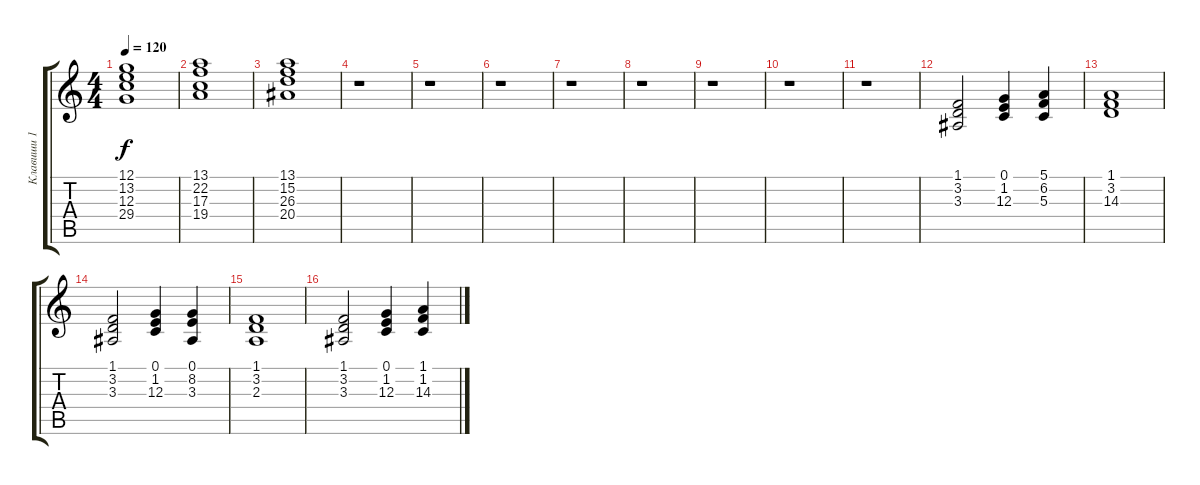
\track ("Клавиши 1" "Клавиши 1") {instrument choiraahs}
\staff {score tabs}
\tuning (E4 B3 G3 D3 A2 E2) {hide}
\ts (4 4)
\tempo 120
\clef g2
\ks c
(12.1 13.2 12.3 29.4).1{dy f} |
(13.1 22.2 17.3 19.4).1 |
(13.1 15.2 26.3 20.4).1 |
r.1 |
r.1 |
r.1 |
r.1 |
r.1 |
r.1 |
r.1 |
r.1 |
(1.1 3.2 3.3).2 (0.1 1.2 12.3).4 (5.1 6.2 5.3).4 |
(1.1 3.2 14.3).1 |
(1.1 3.2 3.3).2 (0.1 1.2 12.3).4 (0.1 8.2 3.3).4 |
(1.1 3.2 2.3).1 |
(1.1 3.2 3.3).2 (0.1 1.2 12.3).4 (1.1 1.2 14.3).4
